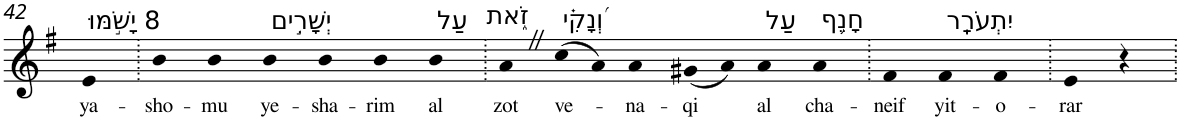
**kern	**text
*part1	*part1
*staff1	*staff1
*I"Piano	*
*I'Pno	*
!!LO:PB:g=z
*clefG2	*
*k[f#]	*
*G:	*
=42	=42
!LO:TX:a:t=8 יָשֹׁ֣מּוּ	!
!	!LO:LY:b
4e	ya-
=43.	=43.
!	!LO:LY:b
4b	-sho-
!	!LO:LY:b
4b	-mu
!LO:TX:a:t=יְשָׁרִ֣ים	!
!	!LO:LY:b
4b	ye-
!	!LO:LY:b
4b	-sha-
!	!LO:LY:b
4b	-rim
!LO:TX:a:t=עַל	!
!	!LO:LY:b
4b	al
=44.	=44.
!LO:TX:a:t=זֹ֑את	!
!	!LO:LY:b
4aZ	zot
!LO:TX:a:t=וְ֝נָקִ֗י	!
!	!LO:LY:b
(8cc	ve-
8a)	.
!	!LO:LY:b
4a	-na-
!	!LO:LY:b
(8g#X	-qi
8a)	.
!LO:TX:a:t=עַל	!
!	!LO:LY:b
4a	al
!LO:TX:a:t=חָנֵ֥ף	!
!	!LO:LY:b
4a	cha-
=45.	=45.
!	!LO:LY:b
4f#	-neif
!LO:TX:a:t=יִתְעֹרָֽר	!
!	!LO:LY:b
4f#	yit-
!	!LO:LY:b
4f#	-o-
=46.	=46.
!	!LO:LY:b
4e	-rar
4r	.
=.	=.
*-	*-
